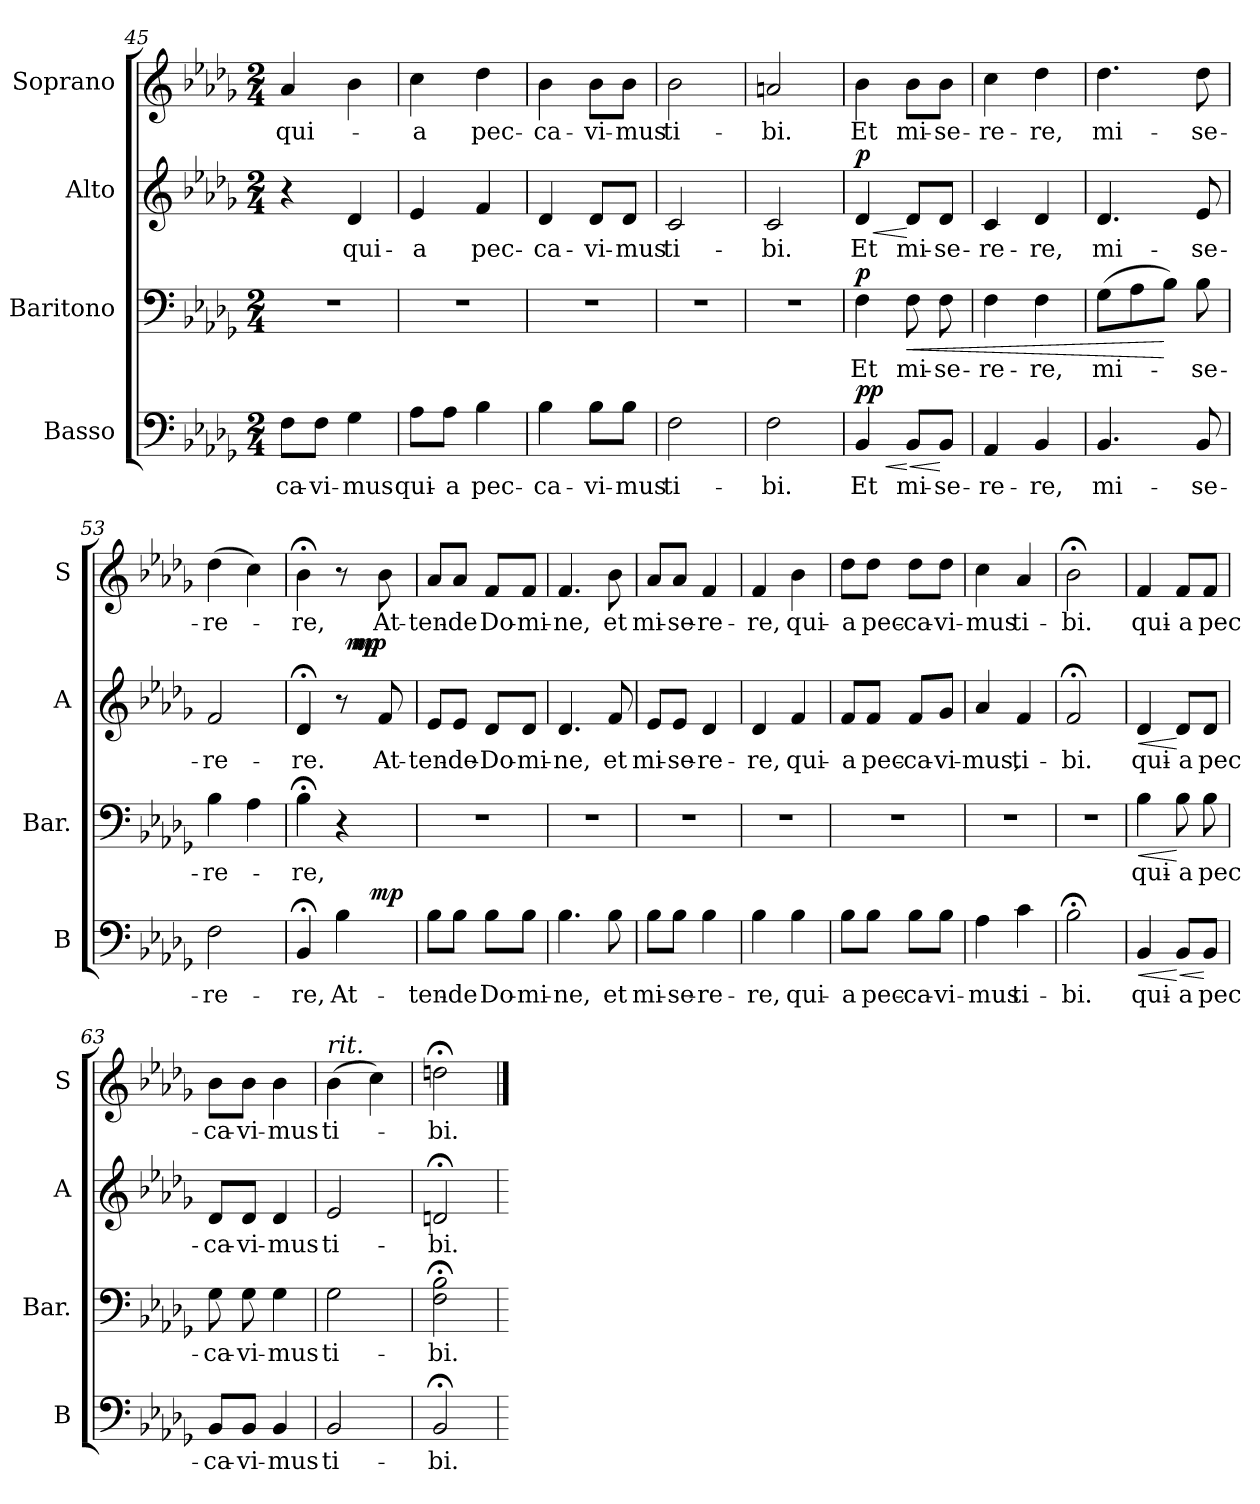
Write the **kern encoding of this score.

**kern	**text	**dynam	**kern	**text	**dynam	**kern	**text	**dynam	**kern	**text
*part4	*part4	*part4	*part3	*part3	*part3	*part2	*part2	*part2	*part1	*part1
*staff4	*staff4	*staff4	*staff3	*staff3	*staff3	*staff2	*staff2	*staff2	*staff1	*staff1
*I"Basso	*	*	*I"Baritono	*	*	*I"Alto	*	*	*I"Soprano	*
*I'B	*	*	*I'Bar.	*	*	*I'A	*	*	*I'S	*
*clefF4	*	*	*clefF4	*	*	*clefG2	*	*	*clefG2	*
*k[b-e-a-d-g-]	*	*	*k[b-e-a-d-g-]	*	*	*k[b-e-a-d-g-]	*	*	*k[b-e-a-d-g-]	*
*D-:	*	*	*D-:	*	*	*D-:	*	*	*D-:	*
*M2/4	*	*	*M2/4	*	*	*M2/4	*	*	*M2/4	*
=45	=45	=45	=45	=45	=45	=45	=45	=45	=45	=45
!	!LO:LY:b:cj	!	!LO:N:vis=1	!	!	!	!	!	!	!LO:LY:b:cj
8F\L	-ca-	.	2r	.	.	4r	.	.	4a-/	qui-
!	!LO:LY:b:cj	!	!	!	!	!	!	!	!	!
8F\J	-vi-	.	.	.	.	.	.	.	.	.
!	!LO:LY:b:cj	!	!	!	!	!	!LO:LY:b:cj	!	!	!
4G-\	-mus	.	.	.	.	4d-/	qui-	.	4b-\	.
=46	=46	=46	=46	=46	=46	=46	=46	=46	=46	=46
!	!LO:LY:b:cj	!	!LO:N:vis=1	!	!	!	!LO:LY:b:cj	!	!	!LO:LY:b:cj
8A-\L	qui-	.	2r	.	.	4e-/	-a	.	4cc\	-a
!	!LO:LY:b:cj	!	!	!	!	!	!	!	!	!
8A-\J	-a	.	.	.	.	.	.	.	.	.
!	!LO:LY:b:cj	!	!	!	!	!	!LO:LY:b:cj	!	!	!LO:LY:b:cj
4B-\	pec-	.	.	.	.	4f/	pec-	.	4dd-\	pec-
=47	=47	=47	=47	=47	=47	=47	=47	=47	=47	=47
!	!LO:LY:b:cj	!	!LO:N:vis=1	!	!	!	!LO:LY:b:cj	!	!	!LO:LY:b:cj
4B-\	-ca-	.	2r	.	.	4d-/	-ca-	.	4b-\	-ca-
!	!LO:LY:b:cj	!	!	!	!	!	!LO:LY:b:cj	!	!	!LO:LY:b:cj
8B-\L	-vi-	.	.	.	.	8d-/L	-vi-	.	8b-\L	-vi-
!	!LO:LY:b:cj	!	!	!	!	!	!LO:LY:b:cj	!	!	!LO:LY:b:cj
8B-\J	-mus	.	.	.	.	8d-/J	-mus	.	8b-\J	-mus
=48	=48	=48	=48	=48	=48	=48	=48	=48	=48	=48
!	!LO:LY:b:cj	!	!LO:N:vis=1	!	!	!	!LO:LY:b:cj	!	!	!LO:LY:b:cj
2F\	ti-	.	2r	.	.	2c/	ti-	.	2b-\	ti-
!!LO:LB:g=z
=49	=49	=49	=49	=49	=49	=49	=49	=49	=49	=49
!	!LO:LY:b:cj	!	!LO:N:vis=1	!	!	!	!LO:LY:b:cj	!	!	!LO:LY:b:cj
2F\	-bi.	.	2r	.	.	2c/	-bi.	.	2an/	-bi.
=50	=50	=50	=50	=50	=50	=50	=50	=50	=50	=50
!	!LO:LY:b:cj	!LO:HP:b	!	!LO:LY:b:cj	!	!	!LO:LY:b:cj	!LO:HP:b	!	!LO:LY:b:cj
!	!	!LO:DY:n=1:a	!	!	!	!	!	!	!	!
!	!	!LO:DY:n=2:b	!	!	!LO:DY:a	!	!	!LO:DY:n=1:a	!	!
4BB-/	Et	< p p	4F\	Et	p	4d-/	Et	< p	4b-\	Et
!	!LO:LY:b:cj	!LO:HP:n=1:b	!	!LO:LY:b:cj	!LO:HP:b	!	!LO:LY:b:cj	!	!	!LO:LY:b:cj
8BB-/L	mi-	[ <	8F\	mi-	<	8d-/L	mi-	[	8b-\L	mi-
!	!LO:LY:b:cj	!	!	!LO:LY:b:cj	!	!	!LO:LY:b:cj	!	!	!LO:LY:b:cj
8BB-/J	-se-	[	8F\	-se-	.	8d-/J	-se-	.	8b-\J	-se-
=51	=51	=51	=51	=51	=51	=51	=51	=51	=51	=51
!	!LO:LY:b:cj	!	!	!LO:LY:b:cj	!	!	!LO:LY:b:cj	!	!	!LO:LY:b:cj
4AA-/	-re-	.	4F\	-re-	.	4c/	-re-	.	4cc\	-re-
!	!LO:LY:b:cj	!	!	!LO:LY:b:cj	!	!	!LO:LY:b:cj	!	!	!LO:LY:b:cj
4BB-/	-re,	.	4F\	-re,	.	4d-/	-re,	.	4dd-\	-re,
=52	=52	=52	=52	=52	=52	=52	=52	=52	=52	=52
!	!LO:LY:b:cj	!	!	!LO:LY:b:cj	!	!	!LO:LY:b:cj	!	!	!LO:LY:b:cj
4.BB-/	mi-	.	(>8G-\L	mi-	.	4.d-/	mi-	.	4.dd-\	mi-
.	.	.	8A-\	.	.	.	.	.	.	.
.	.	.	8B-\J)	.	[	.	.	.	.	.
!	!LO:LY:b:cj	!	!	!LO:LY:b:cj	!	!	!LO:LY:b:cj	!	!	!LO:LY:b:cj
8BB-/	-se-	.	8B-\	-se-	.	8e-/	-se-	.	8dd-\	-se-
=53	=53	=53	=53	=53	=53	=53	=53	=53	=53	=53
!	!LO:LY:b:cj	!	!	!LO:LY:b:cj	!	!	!LO:LY:b:cj	!	!	!LO:LY:b:cj
2F\	-re-	.	4B-\	-re-	.	2f/	-re-	.	(>4dd-\	-re-
.	.	.	4A-\	.	.	.	.	.	4cc\)	.
!!LO:PB:g=z
=54	=54	=54	=54	=54	=54	=54	=54	=54	=54	=54
!	!LO:LY:b:cj	!	!	!LO:LY:b:cj	!	!	!LO:LY:b:cj	!	!	!LO:LY:b:cj
*^	*	*	*	*	*	*^	*	*	*	*
*	*	*	*	*	*	*	*	*^	*	*	*	*
4BB-;</	4ryy	-re,	.	4B-;<\	-re,	.	4d-;</	4ryy	4ryy	-re.	.	4b-;<\	-re,
!	!	!LO:LY:b:cj	!	!	!	!	!	!	!	!	!	!	!
4B-\	16..ryy	At-	.	4r	.	.	8r	32ryy	32.ryy	.	.	8r	.
!	!	!	!	!	!	!	!	!	!	!	!LO:DY:a	!	!
.	.	.	.	.	.	.	.	8..ryy	.	.	mp	.	.
!	!	!	!	!	!	!	!	!	!	!	!LO:DY:b	!	!
.	.	.	.	.	.	.	.	.	8ryy	.	mp	.	.
!	!	!	!LO:DY:b	!	!	!	!	!	!	!	!	!	!
.	8ryy	.	mp	.	.	.	.	.	.	.	.	.	.
!	!	!	!	!	!	!	!	!	!	!LO:LY:b:cj	!	!	!LO:LY:b:cj
.	.	.	.	.	.	.	8f/	.	.	At-	.	8b-\	At-
.	.	.	.	.	.	.	.	.	16ryy	.	.	.	.
.	64ryy	.	.	.	.	.	.	.	64ryy	.	.	.	.
=55	=55	=55	=55	=55	=55	=55	=55	=55	=55	=55	=55	=55	=55
!	!	!LO:LY:b:cj	!	!LO:N:vis=1	!	!	!	!	!	!LO:LY:b:cj	!	!	!LO:LY:b:cj
*v	*v	*	*	*	*	*	*v	*v	*v	*	*	*	*
8B-\L	-ten-	.	2r	.	.	8e-/L	-ten-	.	8a-/L	-ten-
!	!LO:LY:b:cj	!	!	!	!	!	!LO:LY:b:cj	!	!	!LO:LY:b:cj
8B-\J	-de	.	.	.	.	8e-/J	-de-	.	8a-/J	-de
!	!LO:LY:b:cj	!	!	!	!	!	!LO:LY:b:cj	!	!	!LO:LY:b:cj
8B-\L	Do-	.	.	.	.	8d-/L	-Do-	.	8f/L	Do-
!	!LO:LY:b:cj	!	!	!	!	!	!LO:LY:b:cj	!	!	!LO:LY:b:cj
8B-\J	-mi-	.	.	.	.	8d-/J	-mi-	.	8f/J	-mi-
=56	=56	=56	=56	=56	=56	=56	=56	=56	=56	=56
!	!LO:LY:b:cj	!	!LO:N:vis=1	!	!	!	!LO:LY:b:cj	!	!	!LO:LY:b:cj
4.B-\	-ne,	.	2r	.	.	4.d-/	-ne,	.	4.f/	-ne,
!	!LO:LY:b:cj	!	!	!	!	!	!LO:LY:b:cj	!	!	!LO:LY:b:cj
8B-\	et	.	.	.	.	8f/	et	.	8b-\	et
=57	=57	=57	=57	=57	=57	=57	=57	=57	=57	=57
!	!LO:LY:b:cj	!	!LO:N:vis=1	!	!	!	!LO:LY:b:cj	!	!	!LO:LY:b:cj
8B-\L	mi-	.	2r	.	.	8e-/L	mi-	.	8a-/L	mi-
!	!LO:LY:b:cj	!	!	!	!	!	!LO:LY:b:cj	!	!	!LO:LY:b:cj
8B-\J	-se-	.	.	.	.	8e-/J	-se-	.	8a-/J	-se-
!	!LO:LY:b:cj	!	!	!	!	!	!LO:LY:b:cj	!	!	!LO:LY:b:cj
4B-\	-re-	.	.	.	.	4d-/	-re-	.	4f/	-re-
=58	=58	=58	=58	=58	=58	=58	=58	=58	=58	=58
!	!LO:LY:b:cj	!	!LO:N:vis=1	!	!	!	!LO:LY:b:cj	!	!	!LO:LY:b:cj
4B-\	-re,	.	2r	.	.	4d-/	-re,	.	4f/	-re,
!	!LO:LY:b:cj	!	!	!	!	!	!LO:LY:b:cj	!	!	!LO:LY:b:cj
4B-\	qui-	.	.	.	.	4f/	qui-	.	4b-\	qui-
=59	=59	=59	=59	=59	=59	=59	=59	=59	=59	=59
!	!LO:LY:b:cj	!	!LO:N:vis=1	!	!	!	!LO:LY:b:cj	!	!	!LO:LY:b:cj
8B-\L	-a	.	2r	.	.	8f/L	-a	.	8dd-\L	-a
!	!LO:LY:b:cj	!	!	!	!	!	!LO:LY:b:cj	!	!	!LO:LY:b:cj
8B-\J	pec-	.	.	.	.	8f/J	pec-	.	8dd-\J	pec-
!	!LO:LY:b:cj	!	!	!	!	!	!LO:LY:b:cj	!	!	!LO:LY:b:cj
8B-\L	-ca-	.	.	.	.	8f/L	-ca-	.	8dd-\L	-ca-
!	!LO:LY:b:cj	!	!	!	!	!	!LO:LY:b:cj	!	!	!LO:LY:b:cj
8B-\J	-vi-	.	.	.	.	8g-/J	-vi-	.	8dd-\J	-vi-
!!LO:LB:g=z
=60	=60	=60	=60	=60	=60	=60	=60	=60	=60	=60
!	!LO:LY:b:cj	!	!LO:N:vis=1	!	!	!	!LO:LY:b:cj	!	!	!LO:LY:b:cj
4A-\	-mus	.	2r	.	.	4a-/	-mus,	.	4cc\	-mus
!	!LO:LY:b:cj	!	!	!	!	!	!LO:LY:b:cj	!	!	!LO:LY:b:cj
4c\	ti-	.	.	.	.	4f/	ti-	.	4a-/	ti-
=61	=61	=61	=61	=61	=61	=61	=61	=61	=61	=61
!	!LO:LY:b:cj	!	!LO:N:vis=1	!	!	!	!LO:LY:b:cj	!	!	!LO:LY:b:cj
2B-;<\	-bi.	.	2r	.	.	2f;</	-bi.	.	2b-;<\	-bi.
=62	=62	=62	=62	=62	=62	=62	=62	=62	=62	=62
!	!LO:LY:b:cj	!LO:HP:b	!	!LO:LY:b:cj	!LO:HP:b	!	!LO:LY:b:cj	!LO:HP:b	!	!LO:LY:b:cj
4BB-/	qui-	<	4B-\	qui-	<	4d-/	qui-	<	4f/	qui-
!	!LO:LY:b:cj	!LO:HP:n=1:b	!	!LO:LY:b:cj	!	!	!LO:LY:b:cj	!	!	!LO:LY:b:cj
8BB-/L	-a	[ <	8B-\	-a	[	8d-/L	-a	[	8f/L	-a
!	!LO:LY:b:cj	!	!	!LO:LY:b:cj	!	!	!LO:LY:b:cj	!	!	!LO:LY:b:cj
8BB-/J	pec-	[	8B-\	pec-	.	8d-/J	pec-	.	8f/J	pec-
=63	=63	=63	=63	=63	=63	=63	=63	=63	=63	=63
!	!LO:LY:b:cj	!	!	!LO:LY:b:cj	!	!	!LO:LY:b:cj	!	!	!LO:LY:b:cj
8BB-/L	-ca-	.	8G-\	-ca-	.	8d-/L	-ca-	.	8b-\L	-ca-
!	!LO:LY:b:cj	!	!	!LO:LY:b:cj	!	!	!LO:LY:b:cj	!	!	!LO:LY:b:cj
8BB-/J	-vi-	.	8G-\	-vi-	.	8d-/J	-vi-	.	8b-\J	-vi-
!	!LO:LY:b:cj	!	!	!LO:LY:b:cj	!	!	!LO:LY:b:cj	!	!	!LO:LY:b:cj
4BB-/	-mus	.	4G-\	-mus	.	4d-/	-mus	.	4b-\	-mus
=64	=64	=64	=64	=64	=64	=64	=64	=64	=64	=64
!	!	!	!	!	!	!	!	!	!LO:TX:a:i:t=rit.	!
!	!LO:LY:b:cj	!	!	!LO:LY:b:cj	!	!	!LO:LY:b:cj	!	!	!LO:LY:b:cj
2BB-/	ti-	.	2G-\	ti-	.	2e-/	ti-	.	(>4b-\	ti-
.	.	.	.	.	.	.	.	.	4cc\)	.
=65	=65	=65	=65	=65	=65	=65	=65	=65	=65	=65
!	!LO:LY:b:cj	!	!	!LO:LY:b:cj	!	!	!LO:LY:b:cj	!	!	!LO:LY:b:cj
2BB-;</	-bi.	.	2B-\;< 2F\;<	-bi.	.	2dn;</	-bi.	.	2ddn;<\	-bi.
=	==	==	=	==	==	=	==	==	==	==
*-	*-	*-	*-	*-	*-	*-	*-	*-	*-	*-
